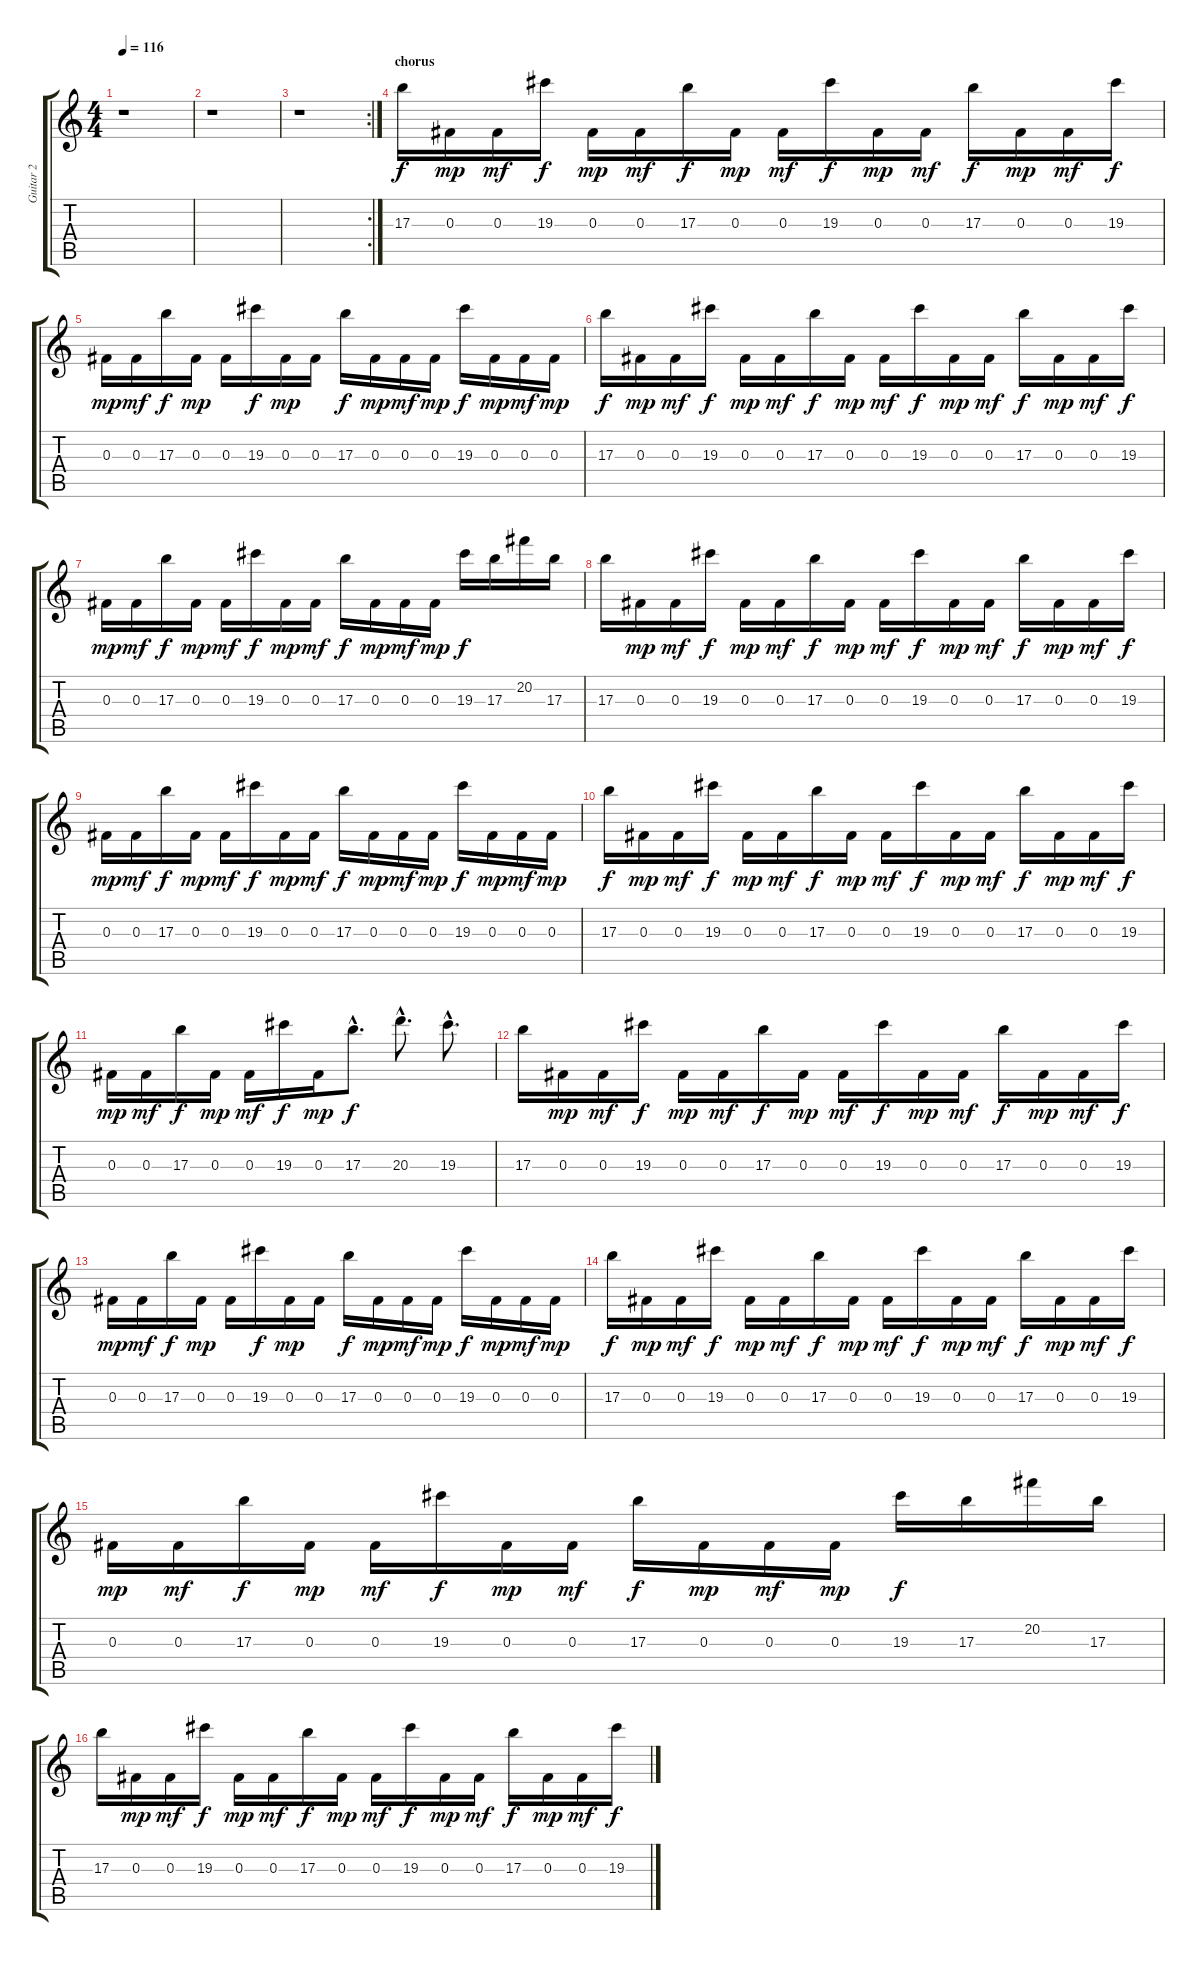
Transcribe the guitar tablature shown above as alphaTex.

\track ("Guitar 2" "Guitar 2") {instrument distortionguitar}
\staff {score tabs}
\tuning (Eb4 Bb3 Gb3 Db3 Ab2 Eb2) {hide}
\ts (4 4)
\tempo 116
\clef g2
\ks c
r.1{dy f} |
r.1 |
\rc 2
r.1 |
\section ("" "chorus")
17.3.16 0.3.16{dy mp} 0.3.16{dy mf} 19.3.16{dy f} 0.3.16{dy mp} 0.3.16{dy mf} 17.3.16{dy f} 0.3.16{dy mp} 0.3.16{dy mf} 19.3.16{dy f} 0.3.16{dy mp} 0.3.16{dy mf} 17.3.16{dy f} 0.3.16{dy mp} 0.3.16{dy mf} 19.3.16{dy f} |
0.3.16{dy mp} 0.3.16{dy mf} 17.3.16{dy f} 0.3.16{dy mp} 0.3.16 19.3.16{dy f} 0.3.16{dy mp} 0.3.16 17.3.16{dy f} 0.3.16{dy mp} 0.3.16{dy mf} 0.3.16{dy mp} 19.3.16{dy f} 0.3.16{dy mp} 0.3.16{dy mf} 0.3.16{dy mp} |
17.3.16{dy f} 0.3.16{dy mp} 0.3.16{dy mf} 19.3.16{dy f} 0.3.16{dy mp} 0.3.16{dy mf} 17.3.16{dy f} 0.3.16{dy mp} 0.3.16{dy mf} 19.3.16{dy f} 0.3.16{dy mp} 0.3.16{dy mf} 17.3.16{dy f} 0.3.16{dy mp} 0.3.16{dy mf} 19.3.16{dy f} |
0.3.16{dy mp} 0.3.16{dy mf} 17.3.16{dy f} 0.3.16{dy mp} 0.3.16{dy mf} 19.3.16{dy f} 0.3.16{dy mp} 0.3.16{dy mf} 17.3.16{dy f} 0.3.16{dy mp} 0.3.16{dy mf} 0.3.16{dy mp} 19.3.16{dy f} 17.3.16 20.2.16 17.3.16 |
17.3.16 0.3.16{dy mp} 0.3.16{dy mf} 19.3.16{dy f} 0.3.16{dy mp} 0.3.16{dy mf} 17.3.16{dy f} 0.3.16{dy mp} 0.3.16{dy mf} 19.3.16{dy f} 0.3.16{dy mp} 0.3.16{dy mf} 17.3.16{dy f} 0.3.16{dy mp} 0.3.16{dy mf} 19.3.16{dy f} |
0.3.16{dy mp} 0.3.16{dy mf} 17.3.16{dy f} 0.3.16{dy mp} 0.3.16{dy mf} 19.3.16{dy f} 0.3.16{dy mp} 0.3.16{dy mf} 17.3.16{dy f} 0.3.16{dy mp} 0.3.16{dy mf} 0.3.16{dy mp} 19.3.16{dy f} 0.3.16{dy mp} 0.3.16{dy mf} 0.3.16{dy mp} |
17.3.16{dy f} 0.3.16{dy mp} 0.3.16{dy mf} 19.3.16{dy f} 0.3.16{dy mp} 0.3.16{dy mf} 17.3.16{dy f} 0.3.16{dy mp} 0.3.16{dy mf} 19.3.16{dy f} 0.3.16{dy mp} 0.3.16{dy mf} 17.3.16{dy f} 0.3.16{dy mp} 0.3.16{dy mf} 19.3.16{dy f} |
0.3.16{dy mp} 0.3.16{dy mf} 17.3.16{dy f} 0.3.16{dy mp} 0.3.16{dy mf} 19.3.16{dy f} 0.3.16{dy mp} 17.3{hac}.8{d dy f} 20.3{hac}.8{d} 19.3{hac}.8{d} |
17.3.16 0.3.16{dy mp} 0.3.16{dy mf} 19.3.16{dy f} 0.3.16{dy mp} 0.3.16{dy mf} 17.3.16{dy f} 0.3.16{dy mp} 0.3.16{dy mf} 19.3.16{dy f} 0.3.16{dy mp} 0.3.16{dy mf} 17.3.16{dy f} 0.3.16{dy mp} 0.3.16{dy mf} 19.3.16{dy f} |
0.3.16{dy mp} 0.3.16{dy mf} 17.3.16{dy f} 0.3.16{dy mp} 0.3.16 19.3.16{dy f} 0.3.16{dy mp} 0.3.16 17.3.16{dy f} 0.3.16{dy mp} 0.3.16{dy mf} 0.3.16{dy mp} 19.3.16{dy f} 0.3.16{dy mp} 0.3.16{dy mf} 0.3.16{dy mp} |
17.3.16{dy f} 0.3.16{dy mp} 0.3.16{dy mf} 19.3.16{dy f} 0.3.16{dy mp} 0.3.16{dy mf} 17.3.16{dy f} 0.3.16{dy mp} 0.3.16{dy mf} 19.3.16{dy f} 0.3.16{dy mp} 0.3.16{dy mf} 17.3.16{dy f} 0.3.16{dy mp} 0.3.16{dy mf} 19.3.16{dy f} |
0.3.16{dy mp} 0.3.16{dy mf} 17.3.16{dy f} 0.3.16{dy mp} 0.3.16{dy mf} 19.3.16{dy f} 0.3.16{dy mp} 0.3.16{dy mf} 17.3.16{dy f} 0.3.16{dy mp} 0.3.16{dy mf} 0.3.16{dy mp} 19.3.16{dy f} 17.3.16 20.2.16 17.3.16 |
17.3.16 0.3.16{dy mp} 0.3.16{dy mf} 19.3.16{dy f} 0.3.16{dy mp} 0.3.16{dy mf} 17.3.16{dy f} 0.3.16{dy mp} 0.3.16{dy mf} 19.3.16{dy f} 0.3.16{dy mp} 0.3.16{dy mf} 17.3.16{dy f} 0.3.16{dy mp} 0.3.16{dy mf} 19.3.16{dy f}
